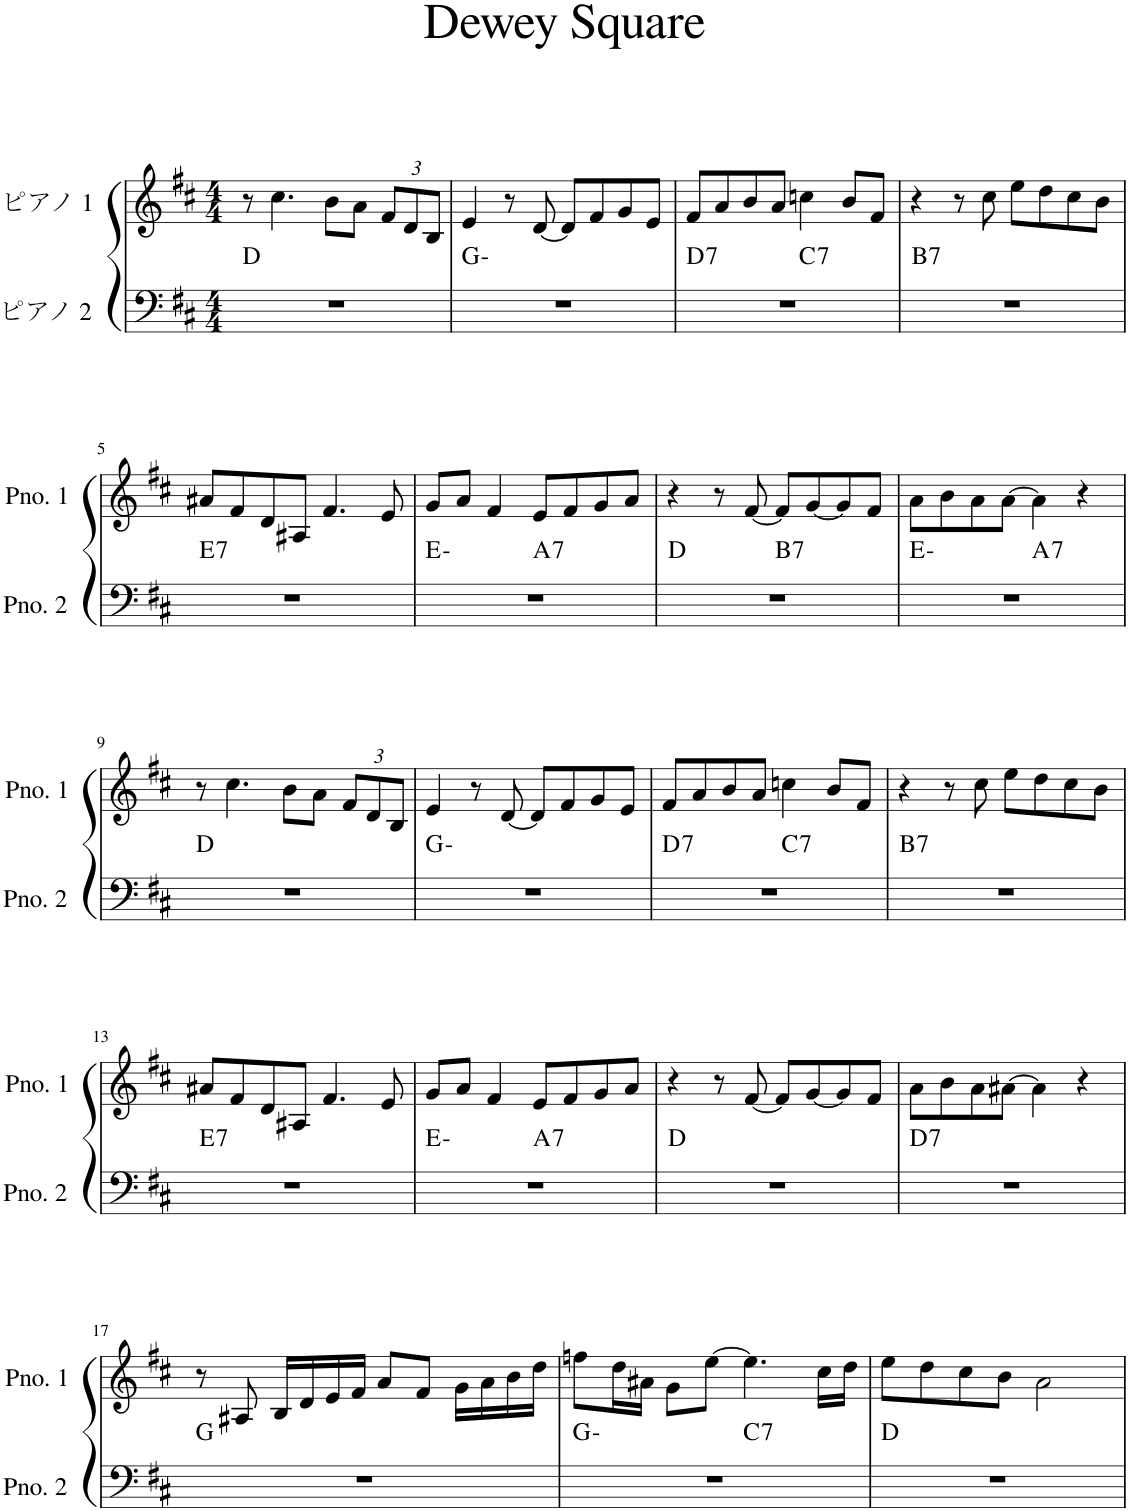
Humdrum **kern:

**kern	**harte	**kern
*part2	*part2	*part1
*staff2	*	*staff1
*I"ピアノ 2	*	*I"ピアノ 1
*clefF4	*	*clefG2
*k[f#c#]	*	*k[f#c#]
*M4/4	*	*M4/4
=1	=1	=1
1r	D:maj	8r
.	.	4.cc#\
.	.	8b\L
.	.	8a\J
*	*	*Xbrackettup
.	.	12f#/L
.	.	12d/
.	.	12B/J
=2	=2	=2
1r	G:min	4e/
.	.	8r
.	.	[8d/
.	.	8d/L]
.	.	8f#/
.	.	8g/
.	.	8e/J
=3	=3	=3
!	!LO:H:kt=7	!
*^	*	*
1r	2ryy	D:7	8f#/L
.	.	.	8a/
.	.	.	8b/
.	.	.	8a/J
!	!	!LO:H:kt=7	!
.	2ryy	C:7	4ccn\
.	.	.	8b/L
.	.	.	8f#/J
=4	=4	=4	=4
!	!	!LO:H:kt=7	!
*v	*v	*	*
1r	B:7	4r
.	.	8r
.	.	8cc#\
.	.	8ee\L
.	.	8dd\
.	.	8cc#\
.	.	8b\J
!!LO:LB:g=z
=5	=5	=5
!	!LO:H:kt=7	!
1r	E:7	8a#X/L
.	.	8f#/
.	.	8d/
.	.	8A#X/J
.	.	4.f#/
.	.	8e/
=6	=6	=6
*^	*	*
1r	2ryy	E:min	8g/L
.	.	.	8a/J
.	.	.	4f#/
!	!	!LO:H:kt=7	!
.	2ryy	A:7	8e/L
.	.	.	8f#/
.	.	.	8g/
.	.	.	8a/J
=7	=7	=7	=7
1r	2ryy	D:maj	4r
.	.	.	8r
.	.	.	[8f#/
!	!	!LO:H:kt=7	!
.	2ryy	B:7	8f#/L]
.	.	.	[8g/
.	.	.	8g/]
.	.	.	8f#/J
=8	=8	=8	=8
1r	2ryy	E:min	8a\L
.	.	.	8b\
.	.	.	8a\
.	.	.	[8a\J
!	!	!LO:H:kt=7	!
.	2ryy	A:7	4a\]
.	.	.	4r
*v	*v	*	*
!!LO:LB:g=z
=9	=9	=9
1r	D:maj	8r
.	.	4.cc#\
.	.	8b\L
.	.	8a\J
.	.	12f#/L
.	.	12d/
.	.	12B/J
=10	=10	=10
1r	G:min	4e/
.	.	8r
.	.	[8d/
.	.	8d/L]
.	.	8f#/
.	.	8g/
.	.	8e/J
=11	=11	=11
!	!LO:H:kt=7	!
*^	*	*
1r	2ryy	D:7	8f#/L
.	.	.	8a/
.	.	.	8b/
.	.	.	8a/J
!	!	!LO:H:kt=7	!
.	2ryy	C:7	4ccn\
.	.	.	8b/L
.	.	.	8f#/J
=12	=12	=12	=12
!	!	!LO:H:kt=7	!
*v	*v	*	*
1r	B:7	4r
.	.	8r
.	.	8cc#\
.	.	8ee\L
.	.	8dd\
.	.	8cc#\
.	.	8b\J
!!LO:LB:g=z
=13	=13	=13
!	!LO:H:kt=7	!
1r	E:7	8a#X/L
.	.	8f#/
.	.	8d/
.	.	8A#X/J
.	.	4.f#/
.	.	8e/
=14	=14	=14
*^	*	*
1r	2ryy	E:min	8g/L
.	.	.	8a/J
.	.	.	4f#/
!	!	!LO:H:kt=7	!
.	2ryy	A:7	8e/L
.	.	.	8f#/
.	.	.	8g/
.	.	.	8a/J
*v	*v	*	*
=15	=15	=15
1r	D:maj	4r
.	.	8r
.	.	[8f#/
.	.	8f#/L]
.	.	[8g/
.	.	8g/]
.	.	8f#/J
=16	=16	=16
!	!LO:H:kt=7	!
1r	D:7	8a\L
.	.	8b\
.	.	8a\
.	.	[8a#X\J
.	.	4a#\]
.	.	4r
!!LO:LB:g=z
=17	=17	=17
1r	G:maj	8r
.	.	8A#X/
.	.	16B/LL
.	.	16d/
.	.	16e/
.	.	16f#/JJ
.	.	8a/L
.	.	8f#/J
.	.	16g\LL
.	.	16a\
.	.	16b\
.	.	16dd\JJ
=18	=18	=18
*^	*	*
1r	2ryy	G:min	8ffn\L
.	.	.	16dd\L
.	.	.	16a#X\JJ
.	.	.	8g\L
.	.	.	[8ee\J
!	!	!LO:H:kt=7	!
.	2ryy	C:7	4.ee\]
.	.	.	16cc#\LL
.	.	.	16dd\JJ
*v	*v	*	*
=19	=19	=19
1r	D:maj	8ee\L
.	.	8dd\
.	.	8cc#\
.	.	8b\J
.	.	2a\
=	=	=
*-	*-	*-
